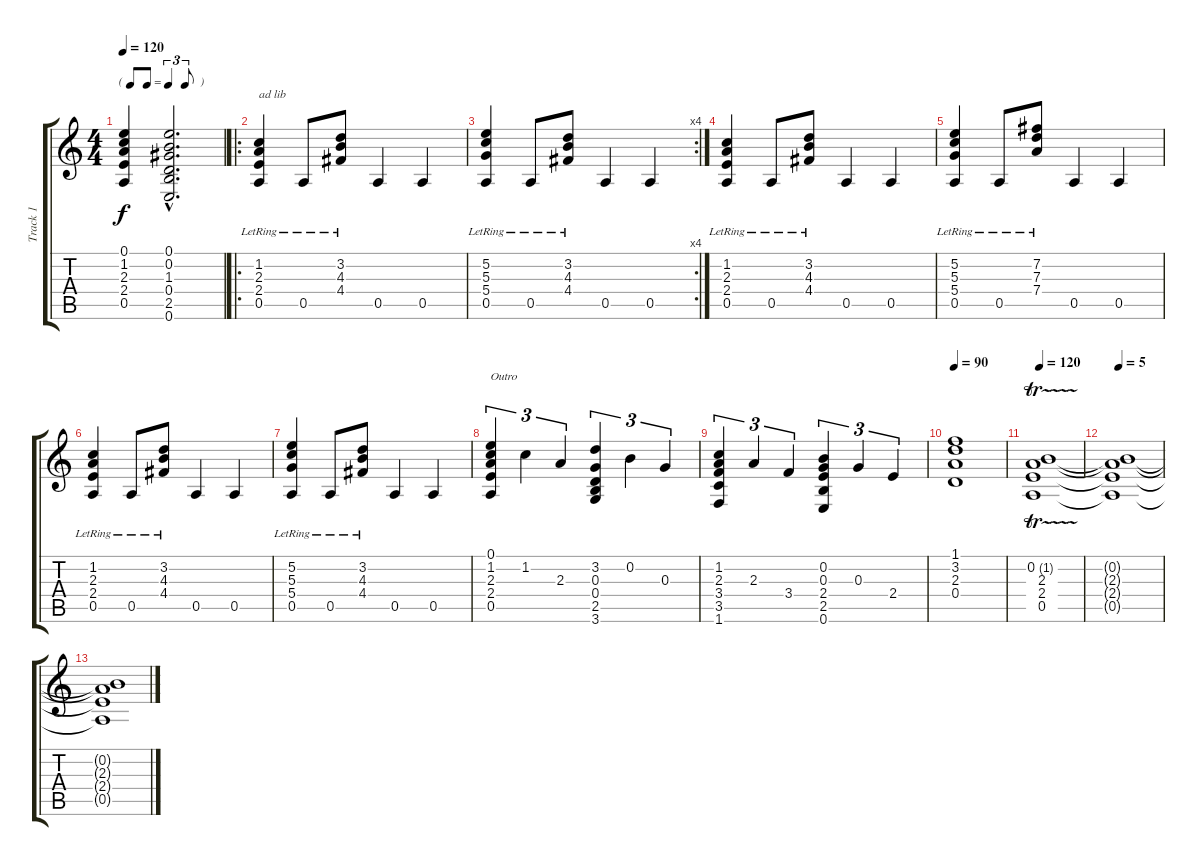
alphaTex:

\track ("Track 1" "Track 1") {instrument acousticguitarnylon}
\staff {score tabs}
\tuning (E4 B3 G3 D3 A2 E2) {hide}
\ts (4 4)
\tf triplet8th
\tempo 120
\clef g2
\ks c
(0.1 1.2 2.3 2.4 0.5).4{dy f} (0.1{hac} 0.2{hac} 1.3{hac} 0.4{hac} 2.5{hac} 0.6{hac}).2{d} |
\ro
(1.2{lr} 2.3{lr} 2.4{lr} 0.5).4{txt "ad lib"} 0.5{lr}.8 (3.2{lr} 4.3{lr} 4.4{lr}).8 0.5.4 0.5.4 |
\rc 4
(5.2{lr} 5.3{lr} 5.4{lr} 0.5).4 0.5{lr}.8 (3.2{lr} 4.3{lr} 4.4{lr}).8 0.5.4 0.5.4 |
(1.2{lr} 2.3{lr} 2.4{lr} 0.5).4 0.5{lr}.8 (3.2{lr} 4.3{lr} 4.4{lr}).8 0.5.4 0.5.4 |
(5.2{lr} 5.3{lr} 5.4{lr} 0.5).4 0.5{lr}.8 (7.2{lr} 7.3{lr} 7.4{lr}).8 0.5.4 0.5.4 |
(1.2{lr} 2.3{lr} 2.4{lr} 0.5).4 0.5{lr}.8 (3.2{lr} 4.3{lr} 4.4{lr}).8 0.5.4 0.5.4 |
(5.2{lr} 5.3{lr} 5.4{lr} 0.5).4 0.5{lr}.8 (3.2{lr} 4.3{lr} 4.4{lr}).8 0.5.4 0.5.4 |
(0.1 1.2 2.3 2.4 0.5).4{tu (3 2) txt "Outro"} 1.2.4{tu (3 2)} 2.3.4{tu (3 2)} (3.2 0.3 0.4 2.5 3.6).4{tu (3 2)} 0.2.4{tu (3 2)} 0.3.4{tu (3 2)} |
(1.2 2.3 3.4 3.5 1.6).4{tu (3 2)} 2.3.4{tu (3 2)} 3.4.4{tu (3 2)} (0.2 0.3 2.4 2.5 0.6).4{tu (3 2)} 0.3.4{tu (3 2)} 2.4.4{tu (3 2)} |
\tempo 90
(1.1 3.2 2.3 0.4).1 |
\tempo 120
(0.2{tr (1 32)} 2.3 2.4 0.5).1 |
\tempo 5
(0.2{t} 2.3{t} 2.4{t} 0.5{t}).1{volume 0} |
(0.2{t} 2.3{t} 2.4{t} 0.5{t}).1
